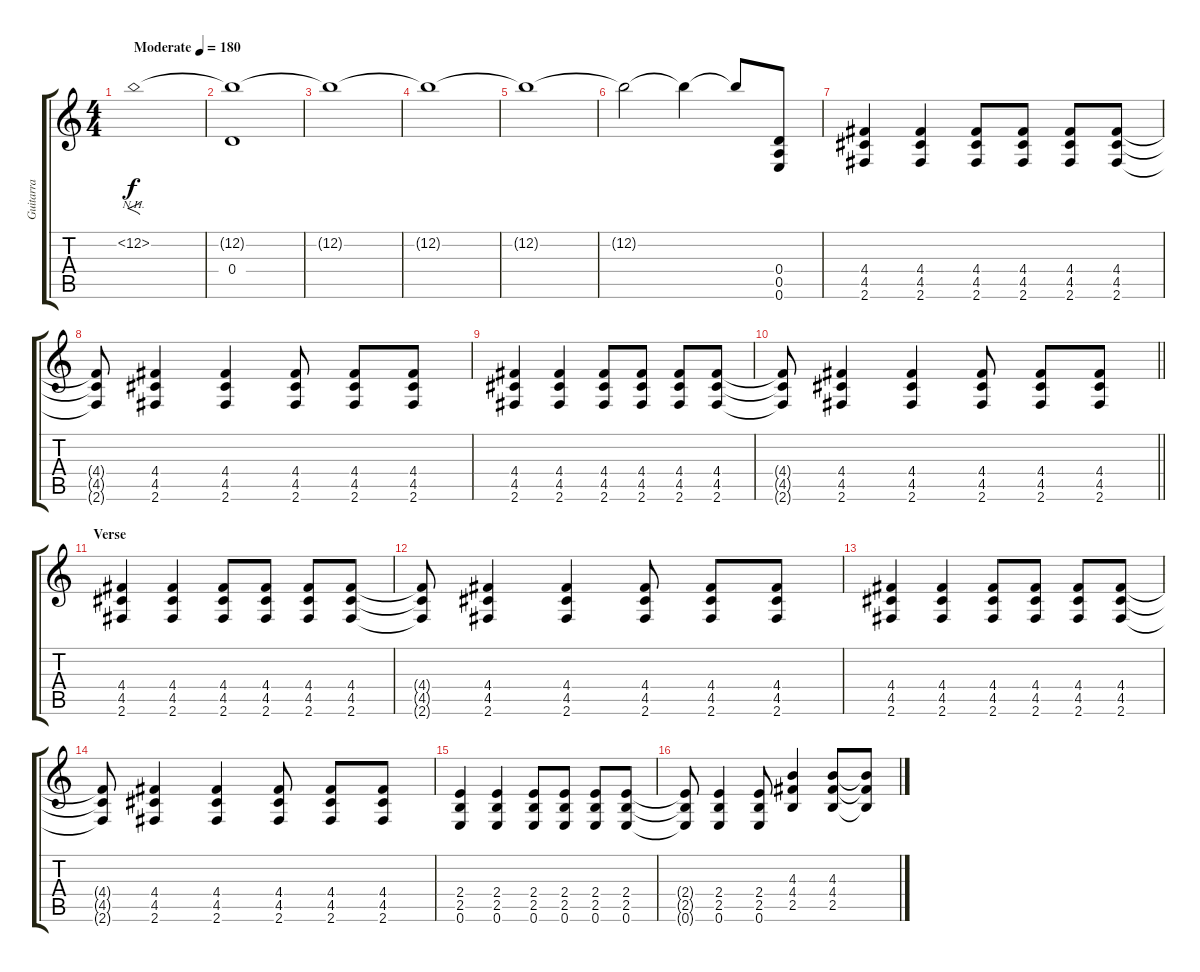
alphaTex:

\track ("Guitarra" "Guitarra") {instrument overdrivenguitar}
\staff {score tabs}
\tuning (E4 B3 G3 D3 A2 E2) {hide}
\ts (4 4)
\tempo (180 "Moderate")
\clef g2
\ks c
12.2{nh}.1{f dy f volume 10 instrument overdrivenguitar} |
(12.2{t} 0.4).1 |
12.2{t}.1 |
12.2{t}.1 |
12.2{t}.1 |
12.2{t}.2 12.2{t}.4 12.2{t}.8 (0.4 0.5 0.6).8 |
(4.4 4.5 2.6).4{volume 13} (4.4 4.5 2.6).4 (4.4 4.5 2.6).8 (4.4 4.5 2.6).8 (4.4 4.5 2.6).8 (4.4 4.5 2.6).8 |
(4.4{t} 4.5{t} 2.6{t}).8 (4.4 4.5 2.6).4 (4.4 4.5 2.6).4 (4.4 4.5 2.6).8 (4.4 4.5 2.6).8 (4.4 4.5 2.6).8 |
(4.4 4.5 2.6).4 (4.4 4.5 2.6).4 (4.4 4.5 2.6).8 (4.4 4.5 2.6).8 (4.4 4.5 2.6).8 (4.4 4.5 2.6).8 |
\barLineRight lightlight
(4.4{t} 4.5{t} 2.6{t}).8 (4.4 4.5 2.6).4 (4.4 4.5 2.6).4 (4.4 4.5 2.6).8 (4.4 4.5 2.6).8 (4.4 4.5 2.6).8 |
\section ("" "Verse")
(4.4 4.5 2.6).4 (4.4 4.5 2.6).4 (4.4 4.5 2.6).8 (4.4 4.5 2.6).8 (4.4 4.5 2.6).8 (4.4 4.5 2.6).8 |
(4.4{t} 4.5{t} 2.6{t}).8 (4.4 4.5 2.6).4 (4.4 4.5 2.6).4 (4.4 4.5 2.6).8 (4.4 4.5 2.6).8 (4.4 4.5 2.6).8 |
(4.4 4.5 2.6).4 (4.4 4.5 2.6).4 (4.4 4.5 2.6).8 (4.4 4.5 2.6).8 (4.4 4.5 2.6).8 (4.4 4.5 2.6).8 |
(4.4{t} 4.5{t} 2.6{t}).8 (4.4 4.5 2.6).4 (4.4 4.5 2.6).4 (4.4 4.5 2.6).8 (4.4 4.5 2.6).8 (4.4 4.5 2.6).8 |
(2.4 2.5 0.6).4 (2.4 2.5 0.6).4 (2.4 2.5 0.6).8 (2.4 2.5 0.6).8 (2.4 2.5 0.6).8 (2.4 2.5 0.6).8 |
(2.4{t} 2.5{t} 0.6{t}).8 (2.4 2.5 0.6).4 (2.4 2.5 0.6).8 (4.3 4.4 2.5).4 (4.3 4.4 2.5).8 (4.3{t} 4.4{t} 2.5{t}).8
